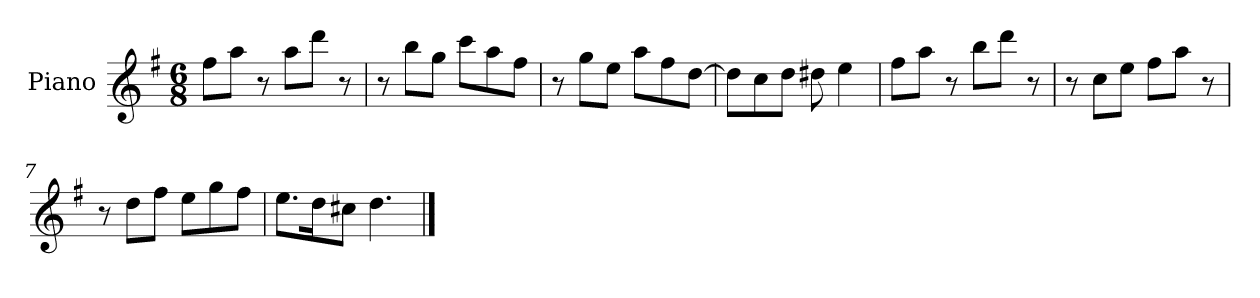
**kern
*part1
*staff1
*I"Piano
*I'Pno
*clefG2
*k[f#]
*e:
*M6/8
=1
8ff#\L
8aa\J
8r
8aa\L
8ddd\J
8r
=2
8r
8bb\L
8gg\J
8ccc\L
8aa\
8ff#\J
=3
8r
8gg\L
8ee\J
8aa\L
8ff#\
[8dd\J
=4
8dd\L]
8cc\
8dd\J
8dd#X\
4ee\
=5
8ff#\L
8aa\J
8r
8bb\L
8ddd\J
8r
=6
8r
8cc\L
8ee\J
8ff#\L
8aa\J
8r
=7
8r
8dd\L
8ff#\J
8ee\L
8gg\
8ff#\J
=8
8.ee\L
16dd\K
8cc#X\J
4.dd\
==
*-
